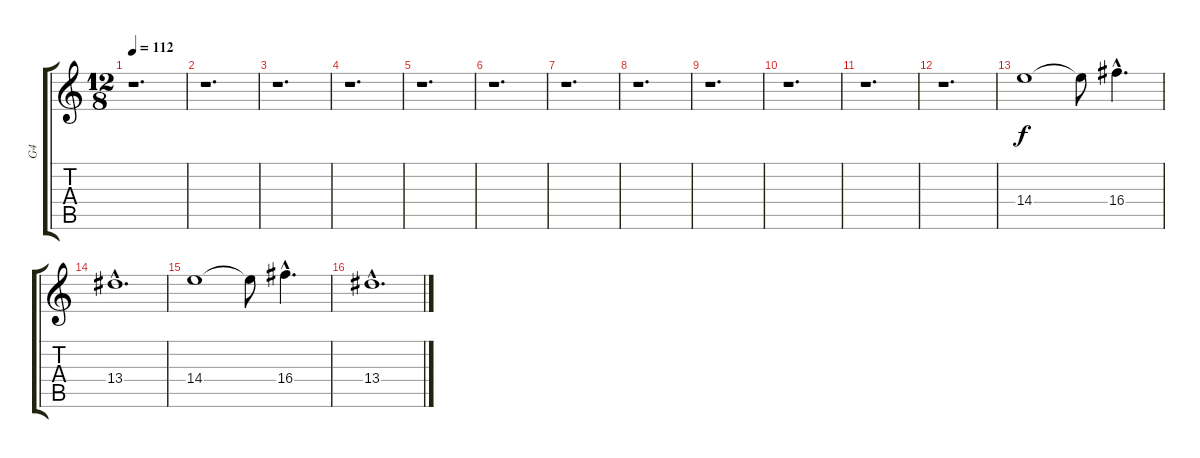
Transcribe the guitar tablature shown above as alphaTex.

\track ("G4" "G4") {instrument electricguitarjazz}
\staff {score tabs}
\tuning (E4 B3 G3 D3 A2 E2) {hide}
\ts (12 8)
\tempo 112
\clef g2
\ks c
r.1{d dy f} |
r.1{d} |
r.1{d} |
r.1{d} |
r.1{d} |
r.1{d} |
r.1{d} |
r.1{d} |
r.1{d} |
r.1{d} |
r.1{d} |
r.1{d} |
14.4.1{instrument electricguitarjazz} 14.4{t}.8 16.4{hac}.4{d} |
13.4{hac}.1{d} |
14.4.1 14.4{t}.8 16.4{hac}.4{d} |
13.4{hac}.1{d}
